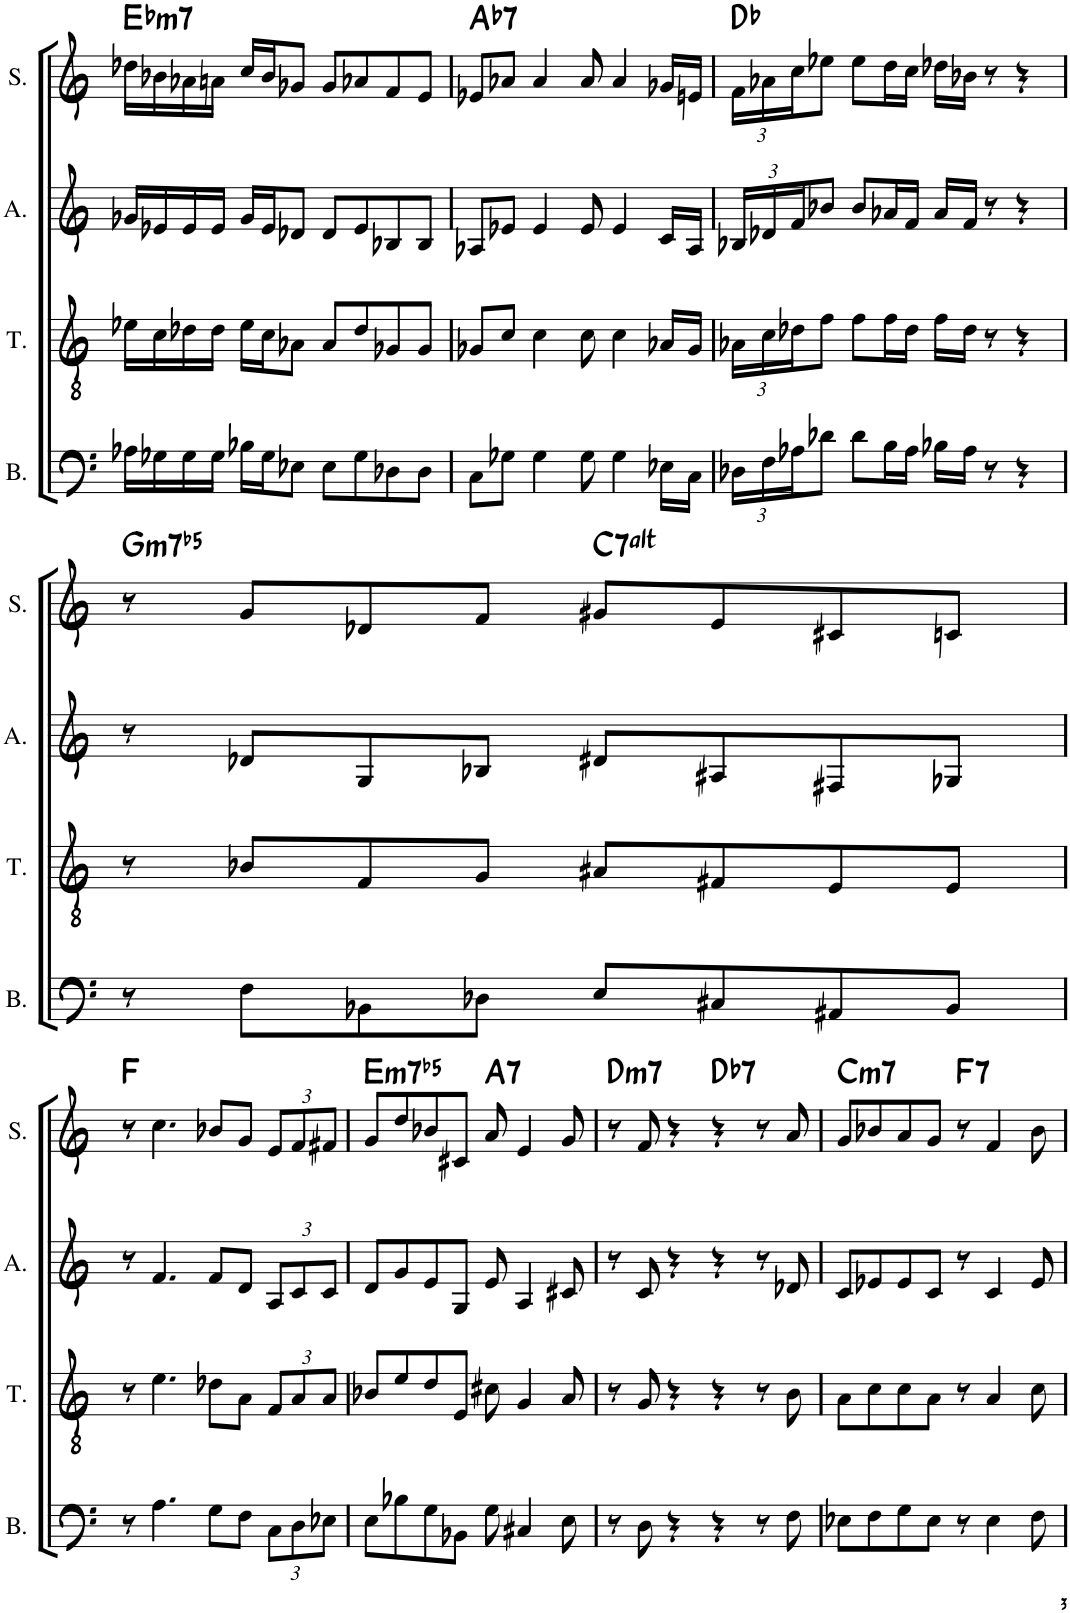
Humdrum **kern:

**kern	**kern	**kern	**kern	**harte
*part4	*part3	*part2	*part1	*part1
*staff4	*staff3	*staff2	*staff1	*
*I"Bass	*I"Tenor	*I"Alto	*I"Soprano	*
*I'B.	*I'T.	*I'A.	*I'S.	*
!!LO:PB:g=z
*clefF4	*clefGv2	*clefG2	*clefG2	*
*k[]	*k[]	*k[]	*k[]	*
*M4/4	*M4/4	*M4/4	*M4/4	*
=21	=21	=21	=21	=21
!	!	!	!	!LO:H:kt=m7
16A-X\LL	16e-X\LL	16g-X/LL	16dd-X\LL	Eb:min7
16G-X\	16c\	16e-X/	16b-X\	.
16G-\	16d-X\	16e-/	16a-X\	.
16G-\JJ	16d-\JJ	16e-/JJ	16an\JJ	.
16B-X\LL	16e-\LL	16g-/LL	16cc/LL	.
16G-\J	16c\J	16e-/J	16b-/J	.
8E-X\J	8A-X\J	8d-X/J	8g-X/J	.
8E-\L	8A-/L	8d-/L	8g-/L	.
8G-\	8d-/	8e-/	8a-X/	.
8D-X\	8G-X/	8B-X/	8f/	.
8D-\J	8G-/J	8B-/J	8e/J	.
=22	=22	=22	=22	=22
!	!	!	!	!LO:H:kt=7
8C\L	8G-X/L	8A-X/L	8e-X/L	Ab:7
8G-X\J	8c/J	8e-X/J	8a-X/J	.
4G-\	4c\	4e-/	4a-/	.
8G-\	8c\	8e-/	8a-/	.
4G-\	4c\	4e-/	4a-/	.
16E-X\LL	16A-X/LL	16c/LL	16g-X/LL	.
16C\JJ	16G-/JJ	16A-/JJ	16en/JJ	.
=23	=23	=23	=23	=23
*Xbrackettup	*Xbrackettup	*Xbrackettup	*Xbrackettup	*
24D-X\LL	24A-X\LL	24B-X/LL	24f\LL	Db:maj
24F\	24c\	24d-X/	24a-X\	.
24A-X\J	24d-X\J	24f/J	24cc\J	.
8d-X\J	8f\J	8b-X/J	8ee-X\J	.
8d-\L	8f\L	8b-/L	8ee-\L	.
16B\L	16f\L	16a-X/L	16dd\L	.
16A-\JJ	16d-\JJ	16f/JJ	16cc\JJ	.
16B-X\LL	16f\LL	16a-/LL	16dd-X\LL	.
16A-\JJ	16d-\JJ	16f/JJ	16b-X\JJ	.
8r	8r	8r	8r	.
4r	4r	4r	4r	.
!!LO:LB:g=z
=24	=24	=24	=24	=24
!	!	!	!	!LO:H:kt=m7b5
8r	8r	8r	8r	G:hdim7
8F\L	8B-X/L	8d-X/L	8g/L	.
8BB-X\	8F/	8G/	8d-X/	.
8D-X\J	8G/J	8B-X/J	8f/J	.
!	!	!	!	!LO:H:kt=7
8E/L	8A#X/L	8d#X/L	8g#X/L	C:(3,b5,#5,b7,b9,#9)
8C#X/	8F#X/	8A#X/	8e/	.
8AA#X/	8E/	8F#X/	8c#X/	.
8BB-/J	8E/J	8G-X/J	8cn/J	.
!!LO:LB:g=z
=25	=25	=25	=25	=25
8r	8r	8r	8r	F:maj
4.A\	4.e\	4.f/	4.cc\	.
8G\L	8d-X\L	8f/L	8b-X/L	.
8F\J	8A\J	8d/J	8g/J	.
12C\L	12F/L	12A/L	12e/L	.
12D\	12A/	12c/	12f/	.
12E-X\J	12A/J	12c/J	12f#X/J	.
=26	=26	=26	=26	=26
!	!	!	!	!LO:H:kt=m7b5
8E\L	8B-X/L	8d/L	8g/L	E:hdim7
8B-X\	8e/	8g/	8dd/	.
8G\	8d/	8e/	8b-X/	.
8BB-X\J	8E/J	8G/J	8c#X/J	.
!	!	!	!	!LO:H:kt=7
8G\	8c#X\	8e/	8a/	A:7
4C#X/	4G/	4A/	4e/	.
8E\	8A/	8c#X/	8g/	.
=27	=27	=27	=27	=27
!	!	!	!	!LO:H:kt=m7
8r	8r	8r	8r	D:min7
8D\	8G/	8c/	8f/	.
4r	4r	4r	4r	.
!	!	!	!	!LO:H:kt=7
4r	4r	4r	4r	Db:7
8r	8r	8r	8r	.
8F\	8B\	8d-X/	8a/	.
=28	=28	=28	=28	=28
!	!	!	!	!LO:H:kt=m7
8E-X\L	8A\L	8c/L	8g/L	C:min7
8F\	8c\	8e-X/	8b-X/	.
8G\	8c\	8e-/	8a/	.
8E-\J	8A\J	8c/J	8g/J	.
!	!	!	!	!LO:H:kt=7
8r	8r	8r	8r	F:7
4E-\	4A/	4c/	4f/	.
8F\	8c\	8e-/	8b-\	.
=	=	=	=	=
*-	*-	*-	*-	*-
